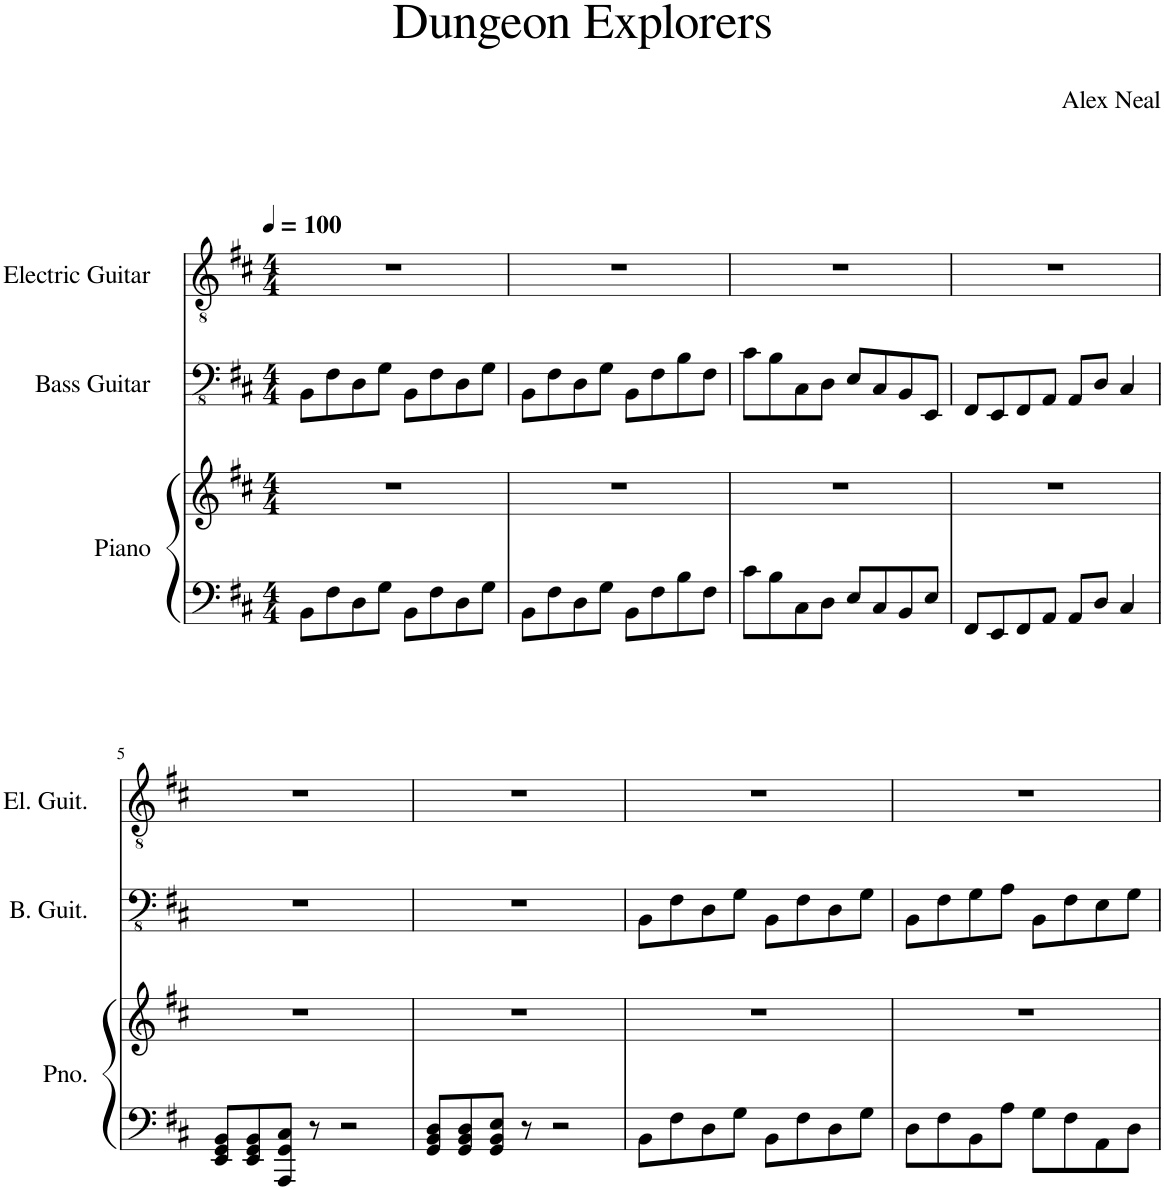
**kern	**kern	**kern	**kern
*part3	*part3	*part2	*part1
*staff4	*staff3	*staff2	*staff1
*I"Piano	*	*I"Bass Guitar	*I"Electric Guitar
*I'Pno.	*	*I'B. Guit.	*I'El. Guit.
*clefF4	*clefG2	*clefFv4	*clefGv2
*k[f#c#]	*k[f#c#]	*k[f#c#]	*k[f#c#]
*M4/4	*M4/4	*M4/4	*M4/4
*MM100	*MM100	*MM100	*MM100
=1	=1	=1	=1
8BB\L	1r	8BBB\L	1r
8F#\	.	8FF#\	.
8D\	.	8DD\	.
8G\J	.	8GG\J	.
8BB\L	.	8BBB\L	.
8F#\	.	8FF#\	.
8D\	.	8DD\	.
8G\J	.	8GG\J	.
=2	=2	=2	=2
8BB\L	1r	8BBB\L	1r
8F#\	.	8FF#\	.
8D\	.	8DD\	.
8G\J	.	8GG\J	.
8BB\L	.	8BBB\L	.
8F#\	.	8FF#\	.
8B\	.	8BB\	.
8F#\J	.	8FF#\J	.
=3	=3	=3	=3
8c#\L	1r	8C#\L	1r
8B\	.	8BB\	.
8C#\	.	8CC#\	.
8D\J	.	8DD\J	.
8E/L	.	8EE/L	.
8C#/	.	8CC#/	.
8BB/	.	8BBB/	.
8E/J	.	8EEE/J	.
=4	=4	=4	=4
8FF#/L	1r	8FFF#/L	1r
8EE/	.	8EEE/	.
8FF#/	.	8FFF#/	.
8AA/J	.	8AAA/J	.
8AA/L	.	8AAA/L	.
8D/J	.	8DD/J	.
4C#/	.	4CC#/	.
!!LO:LB:g=z
=5	=5	=5	=5
8EE/ 8GG/ 8BB/L	1r	1r	1r
8EE/ 8GG/ 8BB/	.	.	.
8AAA/ 8GG/ 8C#/J	.	.	.
8r	.	.	.
2r	.	.	.
=6	=6	=6	=6
8GG/ 8BB/ 8D/L	1r	1r	1r
8GG/ 8BB/ 8D/	.	.	.
8GG/ 8BB/ 8E/J	.	.	.
8r	.	.	.
2r	.	.	.
=7	=7	=7	=7
8BB\L	1r	8BBB\L	1r
8F#\	.	8FF#\	.
8D\	.	8DD\	.
8G\J	.	8GG\J	.
8BB\L	.	8BBB\L	.
8F#\	.	8FF#\	.
8D\	.	8DD\	.
8G\J	.	8GG\J	.
=8	=8	=8	=8
8D\L	1r	8BBB\L	1r
8F#\	.	8FF#\	.
8BB\	.	8GG\	.
8A\J	.	8AA\J	.
8G\L	.	8BBB\L	.
8F#\	.	8FF#\	.
8AA\	.	8EE\	.
8D\J	.	8GG\J	.
=	=	=	=
*-	*-	*-	*-
